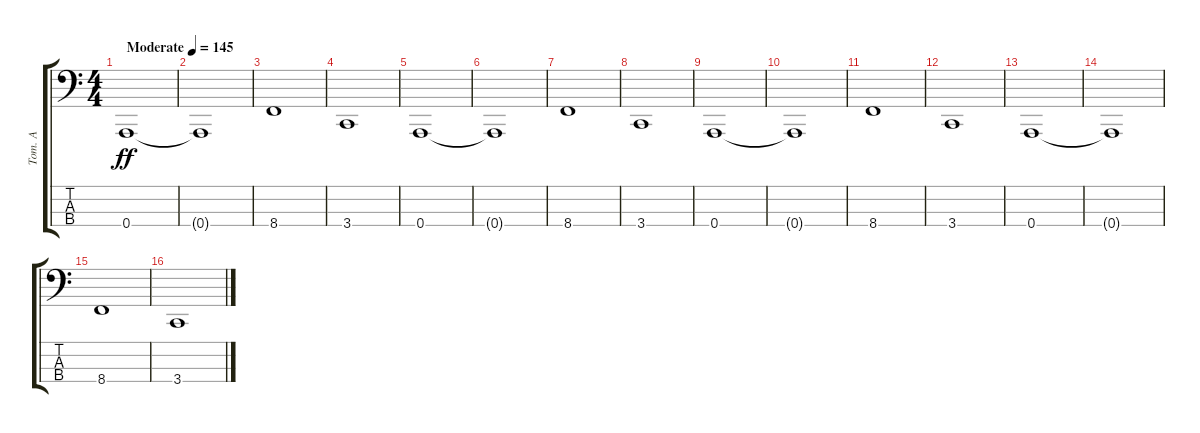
\track ("Tom. A" "Tom. A") {instrument electricbasspick}
\staff {score tabs}
\tuning (D2 A1 E1 A0) {hide}
\ts (4 4)
\tempo (145 "Moderate")
\clef f4
\ks c
0.4.1{dy ff instrument electricbasspick} |
0.4{t}.1 |
8.4.1 |
3.4.1 |
0.4.1 |
0.4{t}.1 |
8.4.1 |
3.4.1 |
0.4.1 |
0.4{t}.1 |
8.4.1 |
3.4.1 |
0.4.1 |
0.4{t}.1 |
8.4.1 |
3.4.1
